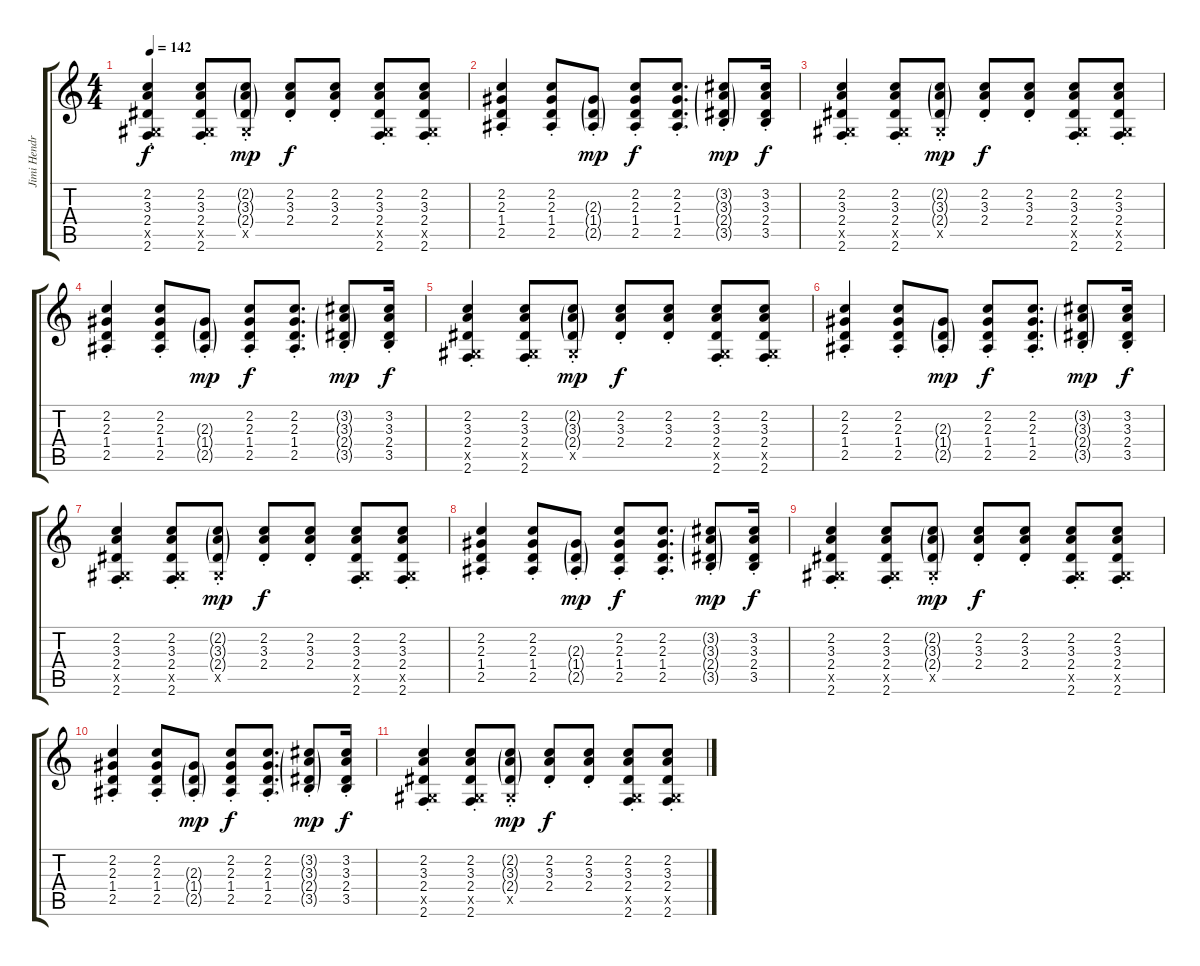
\track ("Jimi Hendrix rhythm" "Jimi Hendr") {instrument electricguitarjazz}
\staff {score tabs}
\tuning (Eb4 Bb3 Gb3 Db3 Ab2 Eb2) {hide}
\ts (4 4)
\tempo 142
\clef g2
\ks c
(2.2{st} 3.3{st} 2.4{st} 0.5{x} 2.6).4{dy f} (2.2{st} 3.3{st} 2.4{st} 0.5{x} 2.6).8 (2.2{g st} 3.3{g st} 2.4{g st} 0.5{x}).8{dy mp} (2.2{st} 3.3{st} 2.4{st}).8{dy f} (2.2{st} 3.3{st} 2.4{st}).8 (2.2{st} 3.3{st} 2.4{st} 0.5{x} 2.6{st}).8 (2.2{st} 3.3{st} 2.4{st} 0.5{x} 2.6).8 |
(2.2{st} 2.3{st} 1.4{st} 2.5{st}).4 (2.2{st} 2.3{st} 1.4{st} 2.5{st}).8 (2.3{g st} 1.4{g st} 2.5{g st}).8{dy mp} (2.2{st} 2.3{st} 1.4{st} 2.5{st}).8{dy f} (2.2{st} 2.3{st} 1.4{st} 2.5{st}).8{d} (3.2{g st} 3.3{g st} 2.4{g st} 3.5{g st}).8{dy mp} (3.2{st} 3.3{st} 2.4{st} 3.5{st}).16{dy f} |
(2.2{st} 3.3{st} 2.4{st} 0.5{x} 2.6).4 (2.2{st} 3.3{st} 2.4{st} 0.5{x} 2.6).8 (2.2{g st} 3.3{g st} 2.4{g st} 0.5{x}).8{dy mp} (2.2{st} 3.3{st} 2.4{st}).8{dy f} (2.2{st} 3.3{st} 2.4{st}).8 (2.2{st} 3.3{st} 2.4{st} 0.5{x} 2.6{st}).8 (2.2{st} 3.3{st} 2.4{st} 0.5{x} 2.6).8 |
(2.2{st} 2.3{st} 1.4{st} 2.5{st}).4 (2.2{st} 2.3{st} 1.4{st} 2.5{st}).8 (2.3{g st} 1.4{g st} 2.5{g st}).8{dy mp} (2.2{st} 2.3{st} 1.4{st} 2.5{st}).8{dy f} (2.2{st} 2.3{st} 1.4{st} 2.5{st}).8{d} (3.2{g st} 3.3{g st} 2.4{g st} 3.5{g st}).8{dy mp} (3.2{st} 3.3{st} 2.4{st} 3.5{st}).16{dy f} |
(2.2{st} 3.3{st} 2.4{st} 0.5{x} 2.6).4 (2.2{st} 3.3{st} 2.4{st} 0.5{x} 2.6).8 (2.2{g st} 3.3{g st} 2.4{g st} 0.5{x}).8{dy mp} (2.2{st} 3.3{st} 2.4{st}).8{dy f} (2.2{st} 3.3{st} 2.4{st}).8 (2.2{st} 3.3{st} 2.4{st} 0.5{x} 2.6{st}).8 (2.2{st} 3.3{st} 2.4{st} 0.5{x} 2.6).8 |
(2.2{st} 2.3{st} 1.4{st} 2.5{st}).4 (2.2{st} 2.3{st} 1.4{st} 2.5{st}).8 (2.3{g st} 1.4{g st} 2.5{g st}).8{dy mp} (2.2{st} 2.3{st} 1.4{st} 2.5{st}).8{dy f} (2.2{st} 2.3{st} 1.4{st} 2.5{st}).8{d} (3.2{g st} 3.3{g st} 2.4{g st} 3.5{g st}).8{dy mp} (3.2{st} 3.3{st} 2.4{st} 3.5{st}).16{dy f} |
(2.2{st} 3.3{st} 2.4{st} 0.5{x} 2.6).4 (2.2{st} 3.3{st} 2.4{st} 0.5{x} 2.6).8 (2.2{g st} 3.3{g st} 2.4{g st} 0.5{x}).8{dy mp} (2.2{st} 3.3{st} 2.4{st}).8{dy f} (2.2{st} 3.3{st} 2.4{st}).8 (2.2{st} 3.3{st} 2.4{st} 0.5{x} 2.6{st}).8 (2.2{st} 3.3{st} 2.4{st} 0.5{x} 2.6).8 |
(2.2{st} 2.3{st} 1.4{st} 2.5{st}).4 (2.2{st} 2.3{st} 1.4{st} 2.5{st}).8 (2.3{g st} 1.4{g st} 2.5{g st}).8{dy mp} (2.2{st} 2.3{st} 1.4{st} 2.5{st}).8{dy f} (2.2{st} 2.3{st} 1.4{st} 2.5{st}).8{d} (3.2{g st} 3.3{g st} 2.4{g st} 3.5{g st}).8{dy mp} (3.2{st} 3.3{st} 2.4{st} 3.5{st}).16{dy f} |
(2.2{st} 3.3{st} 2.4{st} 0.5{x} 2.6).4 (2.2{st} 3.3{st} 2.4{st} 0.5{x} 2.6).8 (2.2{g st} 3.3{g st} 2.4{g st} 0.5{x}).8{dy mp} (2.2{st} 3.3{st} 2.4{st}).8{dy f} (2.2{st} 3.3{st} 2.4{st}).8 (2.2{st} 3.3{st} 2.4{st} 0.5{x} 2.6{st}).8 (2.2{st} 3.3{st} 2.4{st} 0.5{x} 2.6).8 |
(2.2{st} 2.3{st} 1.4{st} 2.5{st}).4 (2.2{st} 2.3{st} 1.4{st} 2.5{st}).8 (2.3{g st} 1.4{g st} 2.5{g st}).8{dy mp} (2.2{st} 2.3{st} 1.4{st} 2.5{st}).8{dy f} (2.2{st} 2.3{st} 1.4{st} 2.5{st}).8{d} (3.2{g st} 3.3{g st} 2.4{g st} 3.5{g st}).8{dy mp} (3.2{st} 3.3{st} 2.4{st} 3.5{st}).16{dy f} |
(2.2{st} 3.3{st} 2.4{st} 0.5{x} 2.6).4 (2.2{st} 3.3{st} 2.4{st} 0.5{x} 2.6).8 (2.2{g st} 3.3{g st} 2.4{g st} 0.5{x}).8{dy mp} (2.2{st} 3.3{st} 2.4{st}).8{dy f} (2.2{st} 3.3{st} 2.4{st}).8 (2.2{st} 3.3{st} 2.4{st} 0.5{x} 2.6{st}).8 (2.2{st} 3.3{st} 2.4{st} 0.5{x} 2.6).8
